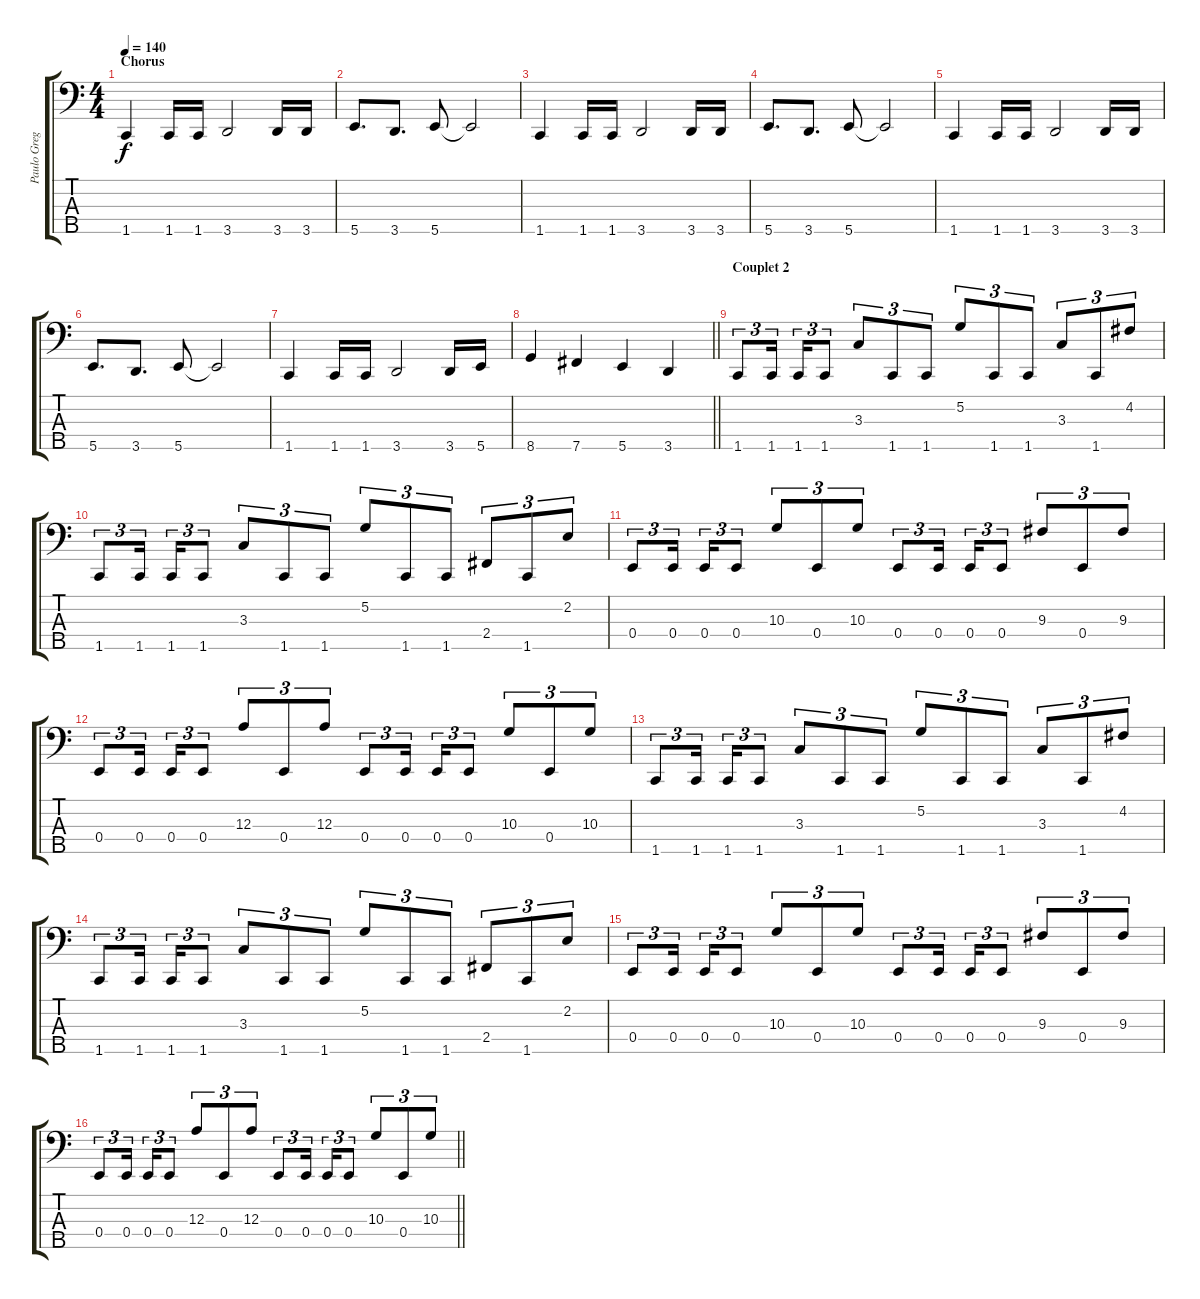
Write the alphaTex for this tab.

\track ("Paulo Gregoletto" "Paulo Greg") {instrument electricbassfinger}
\staff {score tabs}
\tuning (G2 D2 A1 E1 B0) {hide}
\ts (4 4)
\section ("" "Chorus")
\tempo 140
\clef f4
\ks c
1.5.4{dy f} 1.5.16 1.5.16 3.5.2 3.5.16 3.5.16 |
5.5.8{d} 3.5.8{d} 5.5.8 5.5{t}.2 |
1.5.4 1.5.16 1.5.16 3.5.2 3.5.16 3.5.16 |
5.5.8{d} 3.5.8{d} 5.5.8 5.5{t}.2 |
1.5.4 1.5.16 1.5.16 3.5.2 3.5.16 3.5.16 |
5.5.8{d} 3.5.8{d} 5.5.8 5.5{t}.2 |
1.5.4 1.5.16 1.5.16 3.5.2 3.5.16 5.5.16 |
\barLineRight lightlight
8.5.4 7.5.4 5.5.4 3.5.4 |
\section ("" "Couplet 2")
1.5.8{tu (3 2)} 1.5.16{tu (3 2) beam splitsecondary} 1.5.16{tu (3 2)} 1.5.8{tu (3 2)} 3.3.8{tu (3 2)} 1.5.8{tu (3 2)} 1.5.8{tu (3 2)} 5.2.8{tu (3 2)} 1.5.8{tu (3 2)} 1.5.8{tu (3 2)} 3.3.8{tu (3 2)} 1.5.8{tu (3 2)} 4.2.8{tu (3 2)} |
1.5.8{tu (3 2)} 1.5.16{tu (3 2) beam splitsecondary} 1.5.16{tu (3 2)} 1.5.8{tu (3 2)} 3.3.8{tu (3 2)} 1.5.8{tu (3 2)} 1.5.8{tu (3 2)} 5.2.8{tu (3 2)} 1.5.8{tu (3 2)} 1.5.8{tu (3 2)} 2.4.8{tu (3 2)} 1.5.8{tu (3 2)} 2.2.8{tu (3 2)} |
0.4.8{tu (3 2)} 0.4.16{tu (3 2) beam splitsecondary} 0.4.16{tu (3 2)} 0.4.8{tu (3 2)} 10.3.8{tu (3 2)} 0.4.8{tu (3 2)} 10.3.8{tu (3 2)} 0.4.8{tu (3 2)} 0.4.16{tu (3 2) beam splitsecondary} 0.4.16{tu (3 2)} 0.4.8{tu (3 2)} 9.3.8{tu (3 2)} 0.4.8{tu (3 2)} 9.3.8{tu (3 2)} |
0.4.8{tu (3 2)} 0.4.16{tu (3 2) beam splitsecondary} 0.4.16{tu (3 2)} 0.4.8{tu (3 2)} 12.3.8{tu (3 2)} 0.4.8{tu (3 2)} 12.3.8{tu (3 2)} 0.4.8{tu (3 2)} 0.4.16{tu (3 2) beam splitsecondary} 0.4.16{tu (3 2)} 0.4.8{tu (3 2)} 10.3.8{tu (3 2)} 0.4.8{tu (3 2)} 10.3.8{tu (3 2)} |
1.5.8{tu (3 2)} 1.5.16{tu (3 2) beam splitsecondary} 1.5.16{tu (3 2)} 1.5.8{tu (3 2)} 3.3.8{tu (3 2)} 1.5.8{tu (3 2)} 1.5.8{tu (3 2)} 5.2.8{tu (3 2)} 1.5.8{tu (3 2)} 1.5.8{tu (3 2)} 3.3.8{tu (3 2)} 1.5.8{tu (3 2)} 4.2.8{tu (3 2)} |
1.5.8{tu (3 2)} 1.5.16{tu (3 2) beam splitsecondary} 1.5.16{tu (3 2)} 1.5.8{tu (3 2)} 3.3.8{tu (3 2)} 1.5.8{tu (3 2)} 1.5.8{tu (3 2)} 5.2.8{tu (3 2)} 1.5.8{tu (3 2)} 1.5.8{tu (3 2)} 2.4.8{tu (3 2)} 1.5.8{tu (3 2)} 2.2.8{tu (3 2)} |
0.4.8{tu (3 2)} 0.4.16{tu (3 2) beam splitsecondary} 0.4.16{tu (3 2)} 0.4.8{tu (3 2)} 10.3.8{tu (3 2)} 0.4.8{tu (3 2)} 10.3.8{tu (3 2)} 0.4.8{tu (3 2)} 0.4.16{tu (3 2) beam splitsecondary} 0.4.16{tu (3 2)} 0.4.8{tu (3 2)} 9.3.8{tu (3 2)} 0.4.8{tu (3 2)} 9.3.8{tu (3 2)} |
\barLineRight lightlight
0.4.8{tu (3 2)} 0.4.16{tu (3 2) beam splitsecondary} 0.4.16{tu (3 2)} 0.4.8{tu (3 2)} 12.3.8{tu (3 2)} 0.4.8{tu (3 2)} 12.3.8{tu (3 2)} 0.4.8{tu (3 2)} 0.4.16{tu (3 2) beam splitsecondary} 0.4.16{tu (3 2)} 0.4.8{tu (3 2)} 10.3.8{tu (3 2)} 0.4.8{tu (3 2)} 10.3.8{tu (3 2)}
